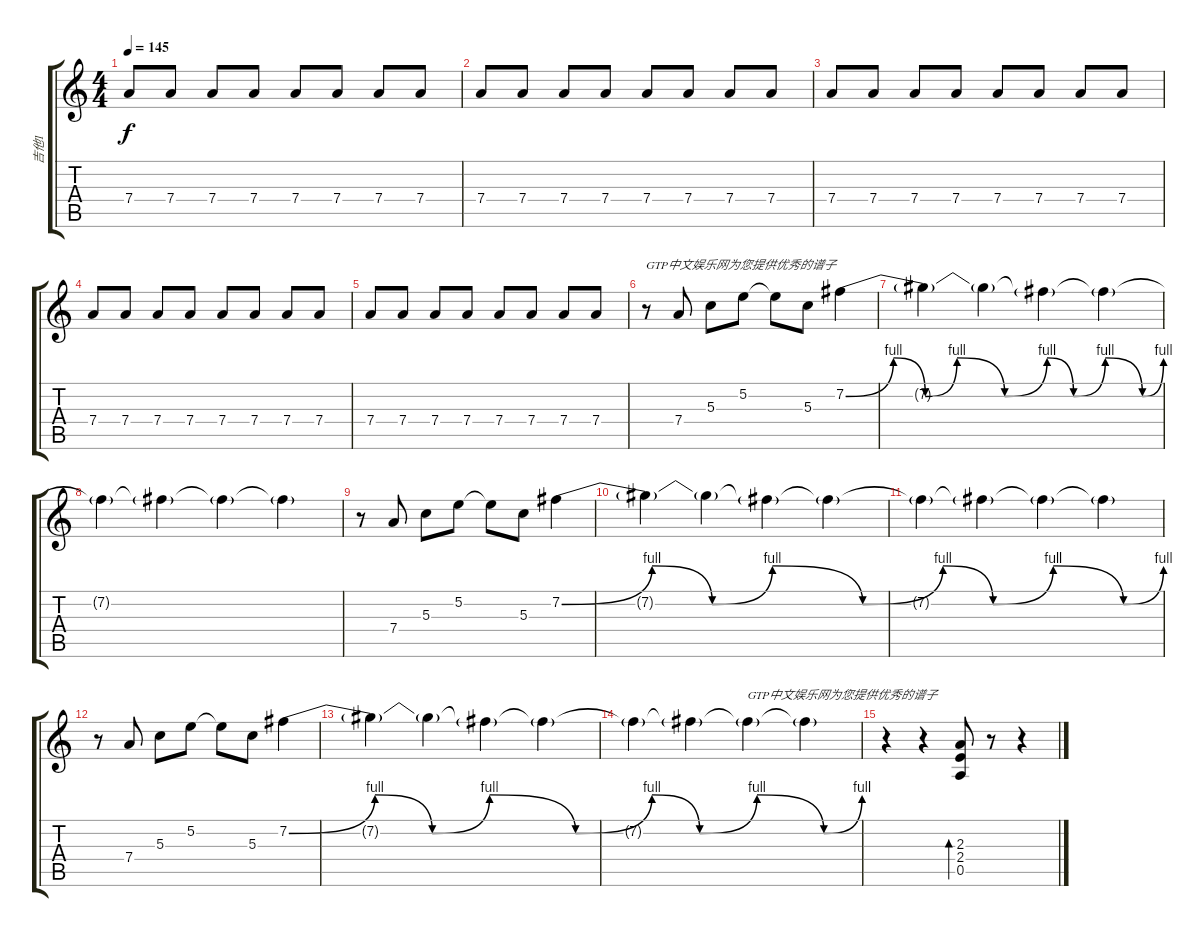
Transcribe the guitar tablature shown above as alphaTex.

\track ("吉他1" "吉他1") {instrument distortionguitar}
\staff {score tabs}
\tuning (E4 B3 G3 D3 A2 E2) {hide}
\ts (4 4)
\tempo 145
\clef g2
\ks c
7.4.8{dy f} 7.4.8 7.4.8 7.4.8 7.4.8 7.4.8 7.4.8 7.4.8 |
7.4.8 7.4.8 7.4.8 7.4.8 7.4.8 7.4.8 7.4.8 7.4.8 |
7.4.8 7.4.8 7.4.8 7.4.8 7.4.8 7.4.8 7.4.8 7.4.8 |
7.4.8 7.4.8 7.4.8 7.4.8 7.4.8 7.4.8 7.4.8 7.4.8 |
7.4.8 7.4.8 7.4.8 7.4.8 7.4.8 7.4.8 7.4.8 7.4.8 |
r.8{txt "GTP中文娱乐网为您提供优秀的谱子" volume 16} 7.4.8 5.3.8 5.2.8 5.2{t}.8 5.3.8 7.2{be (custom 0 0 9 4 15 0 21 4 30 0 38 4 43 0 49 4 56 0 60 4)}.4 |
7.2{t}.4 7.2{t}.4 7.2{t}.4 7.2{t}.4 |
7.2{t}.4 7.2{t}.4 7.2{t}.4 7.2{t}.4 |
r.8 7.4.8 5.3.8 5.2.8 5.2{t}.8 5.3.8 7.2{be (custom 0 0 9 4 15 0 21 4 30 0 38 4 43 0 49 4 56 0 60 4)}.4 |
7.2{t}.4 7.2{t}.4 7.2{t}.4 7.2{t}.4 |
7.2{t}.4 7.2{t}.4 7.2{t}.4 7.2{t}.4 |
r.8 7.4.8 5.3.8 5.2.8 5.2{t}.8 5.3.8 7.2{be (custom 0 0 9 4 15 0 21 4 30 0 38 4 43 0 49 4 56 0 60 4)}.4 |
7.2{t}.4 7.2{t}.4 7.2{t}.4 7.2{t}.4 |
7.2{t}.4 7.2{t}.4 7.2{t}.4{txt "GTP中文娱乐网为您提供优秀的谱子"} 7.2{t}.4 |
r.4 r.4 (2.3 2.4 0.5).8{bd 30} r.8 r.4
